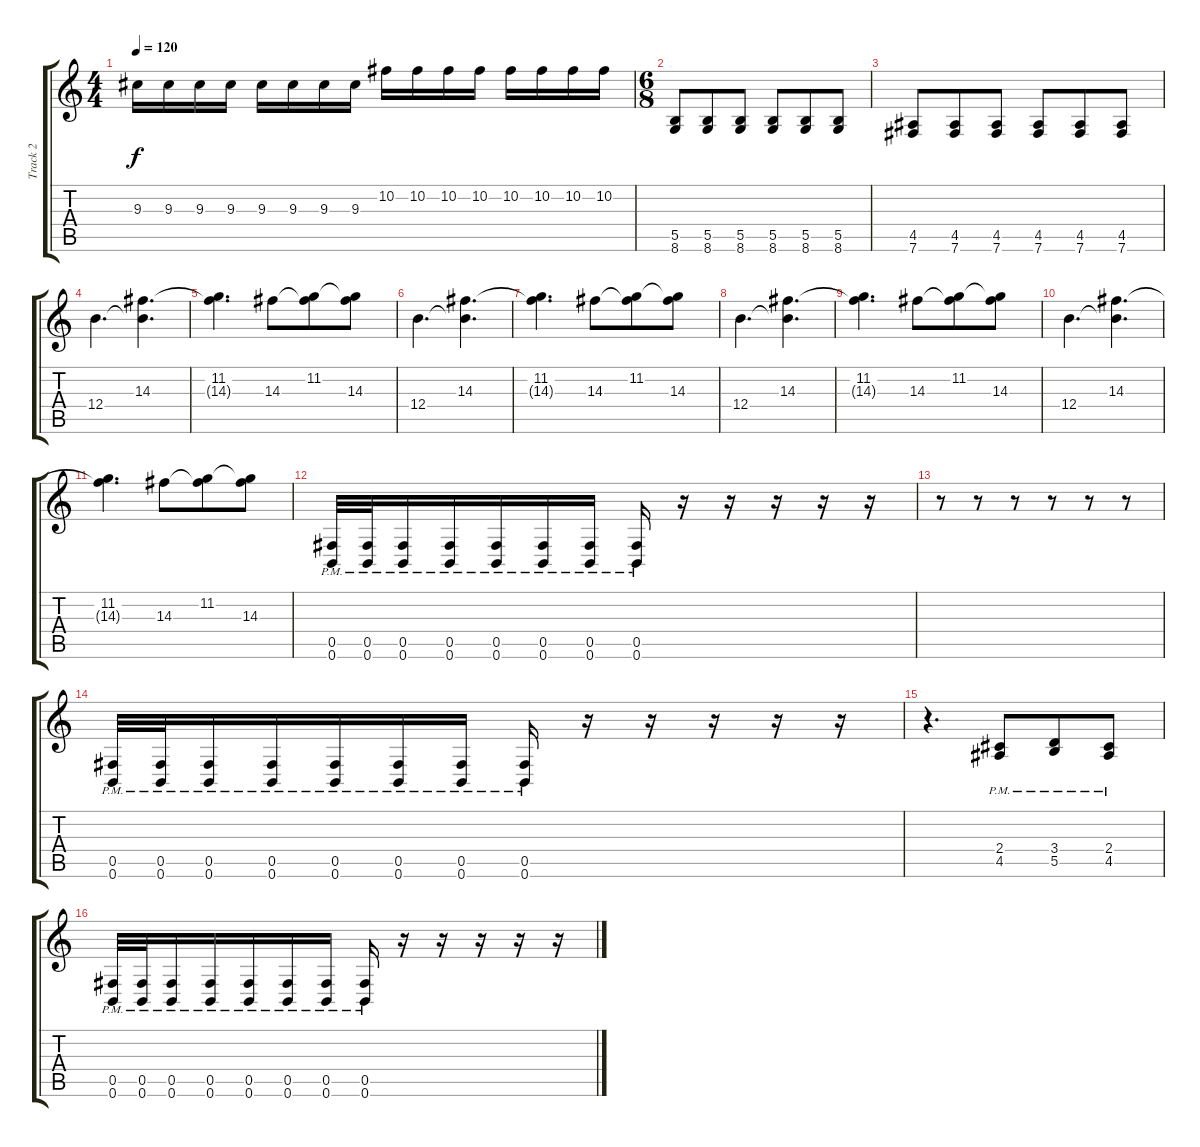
\track ("Track 2" "Track 2") {instrument distortionguitar}
\staff {score tabs}
\tuning (Db4 Ab3 E3 B2 Gb2 B1) {hide}
\ts (4 4)
\tempo 120
\clef g2
\ks c
9.3.16{dy f} 9.3.16 9.3.16 9.3.16 9.3.16 9.3.16 9.3.16 9.3.16 10.2.16 10.2.16 10.2.16 10.2.16 10.2.16 10.2.16 10.2.16 10.2.16 |
\ts (6 8)
(5.5 8.6).8 (5.5 8.6).8 (5.5 8.6).8 (5.5 8.6).8 (5.5 8.6).8 (5.5 8.6).8 |
(4.5 7.6).8 (4.5 7.6).8 (4.5 7.6).8 (4.5 7.6).8 (4.5 7.6).8 (4.5 7.6).8 |
12.4.4{d} (14.3 12.4{t}).4{d} |
(11.2 14.3{t}).4{d} 14.3.8 (11.2 14.3{t}).8 (11.2{t} 14.3).8 |
12.4.4{d} (14.3 12.4{t}).4{d} |
(11.2 14.3{t}).4{d} 14.3.8 (11.2 14.3{t}).8 (11.2{t} 14.3).8 |
12.4.4{d} (14.3 12.4{t}).4{d} |
(11.2 14.3{t}).4{d} 14.3.8 (11.2 14.3{t}).8 (11.2{t} 14.3).8 |
12.4.4{d} (14.3 12.4{t}).4{d} |
(11.2 14.3{t}).4{d} 14.3.8 (11.2 14.3{t}).8 (11.2{t} 14.3).8 |
(0.5{pm} 0.6{pm}).32 (0.5{pm} 0.6{pm}).32 (0.5{pm} 0.6{pm}).16 (0.5{pm} 0.6{pm}).16 (0.5{pm} 0.6{pm}).16 (0.5{pm} 0.6{pm}).16 (0.5{pm} 0.6{pm}).16 (0.5{pm} 0.6{pm}).16 r.16 r.16 r.16 r.16 r.16 |
r.8 r.8 r.8 r.8 r.8 r.8 |
(0.5{pm} 0.6{pm}).32 (0.5{pm} 0.6{pm}).32 (0.5{pm} 0.6{pm}).16 (0.5{pm} 0.6{pm}).16 (0.5{pm} 0.6{pm}).16 (0.5{pm} 0.6{pm}).16 (0.5{pm} 0.6{pm}).16 (0.5{pm} 0.6{pm}).16 r.16 r.16 r.16 r.16 r.16 |
r.4{d} (2.4{pm} 4.5{pm}).8 (3.4{pm} 5.5{pm}).8 (2.4{pm} 4.5{pm}).8 |
(0.5{pm} 0.6{pm}).32 (0.5{pm} 0.6{pm}).32 (0.5{pm} 0.6{pm}).16 (0.5{pm} 0.6{pm}).16 (0.5{pm} 0.6{pm}).16 (0.5{pm} 0.6{pm}).16 (0.5{pm} 0.6{pm}).16 (0.5{pm} 0.6{pm}).16 r.16 r.16 r.16 r.16 r.16
